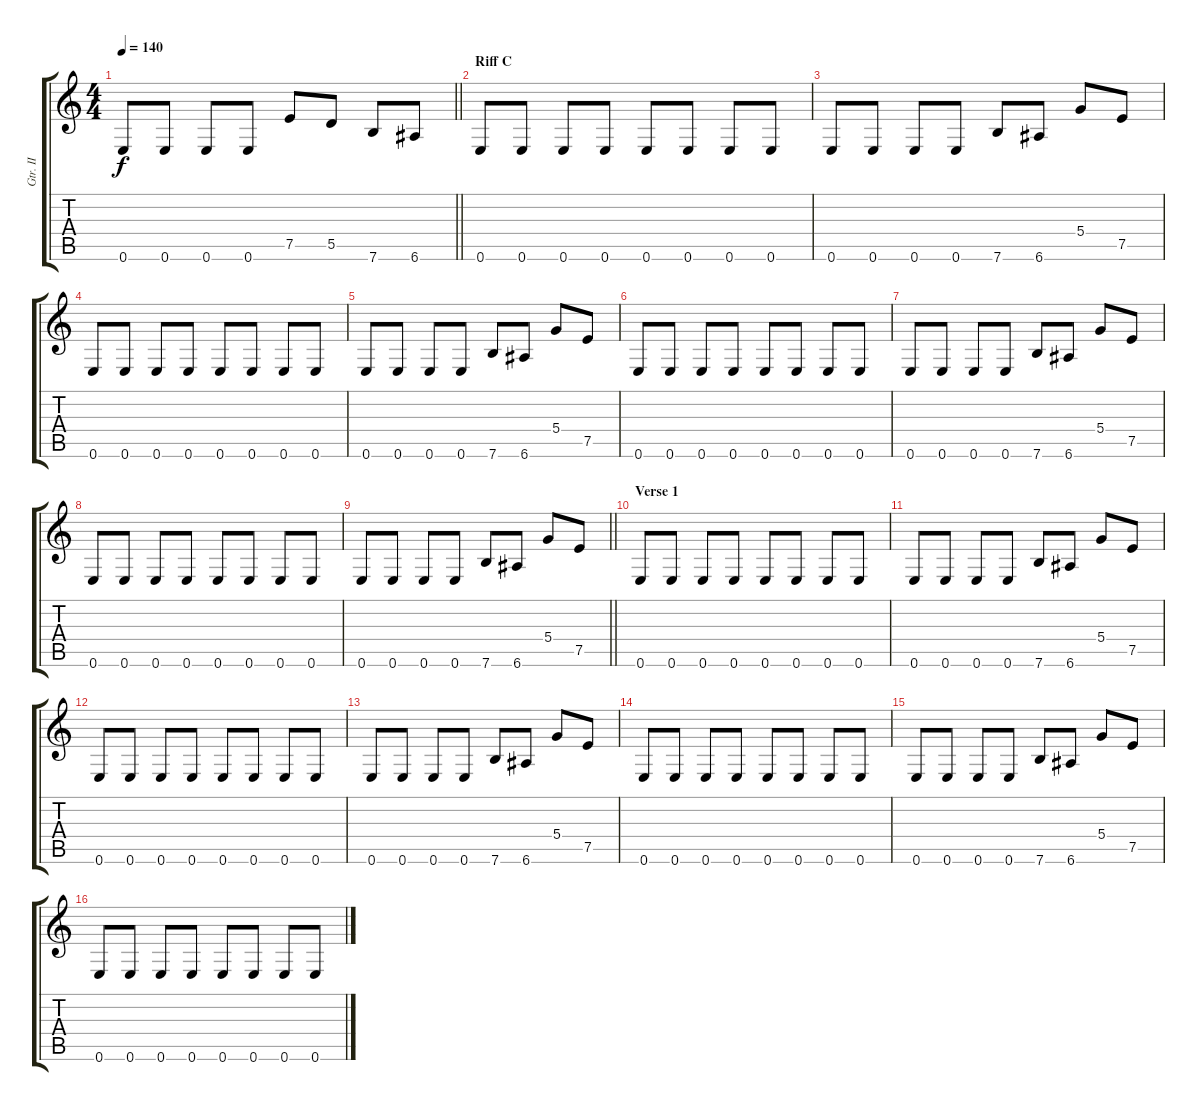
\track ("Gtr. II" "Gtr. II") {instrument overdrivenguitar}
\staff {score tabs}
\tuning (E4 B3 G3 D3 A2 E2) {hide}
\ts (4 4)
\tempo 140
\clef g2
\barLineRight lightlight
\ks c
0.6.8{dy f} 0.6.8 0.6.8 0.6.8 7.5.8 5.5.8 7.6.8 6.6.8 |
\section ("" "Riff C")
0.6.8 0.6.8 0.6.8 0.6.8 0.6.8 0.6.8 0.6.8 0.6.8 |
0.6.8 0.6.8 0.6.8 0.6.8 7.6.8 6.6.8 5.4.8 7.5.8 |
0.6.8 0.6.8 0.6.8 0.6.8 0.6.8 0.6.8 0.6.8 0.6.8 |
0.6.8 0.6.8 0.6.8 0.6.8 7.6.8 6.6.8 5.4.8 7.5.8 |
0.6.8 0.6.8 0.6.8 0.6.8 0.6.8 0.6.8 0.6.8 0.6.8 |
0.6.8 0.6.8 0.6.8 0.6.8 7.6.8 6.6.8 5.4.8 7.5.8 |
0.6.8 0.6.8 0.6.8 0.6.8 0.6.8 0.6.8 0.6.8 0.6.8 |
\barLineRight lightlight
0.6.8 0.6.8 0.6.8 0.6.8 7.6.8 6.6.8 5.4.8 7.5.8 |
\section ("" "Verse 1")
0.6.8 0.6.8 0.6.8 0.6.8 0.6.8 0.6.8 0.6.8 0.6.8 |
0.6.8 0.6.8 0.6.8 0.6.8 7.6.8 6.6.8 5.4.8 7.5.8 |
0.6.8 0.6.8 0.6.8 0.6.8 0.6.8 0.6.8 0.6.8 0.6.8 |
0.6.8 0.6.8 0.6.8 0.6.8 7.6.8 6.6.8 5.4.8 7.5.8 |
0.6.8 0.6.8 0.6.8 0.6.8 0.6.8 0.6.8 0.6.8 0.6.8 |
0.6.8 0.6.8 0.6.8 0.6.8 7.6.8 6.6.8 5.4.8 7.5.8 |
0.6.8 0.6.8 0.6.8 0.6.8 0.6.8 0.6.8 0.6.8 0.6.8
